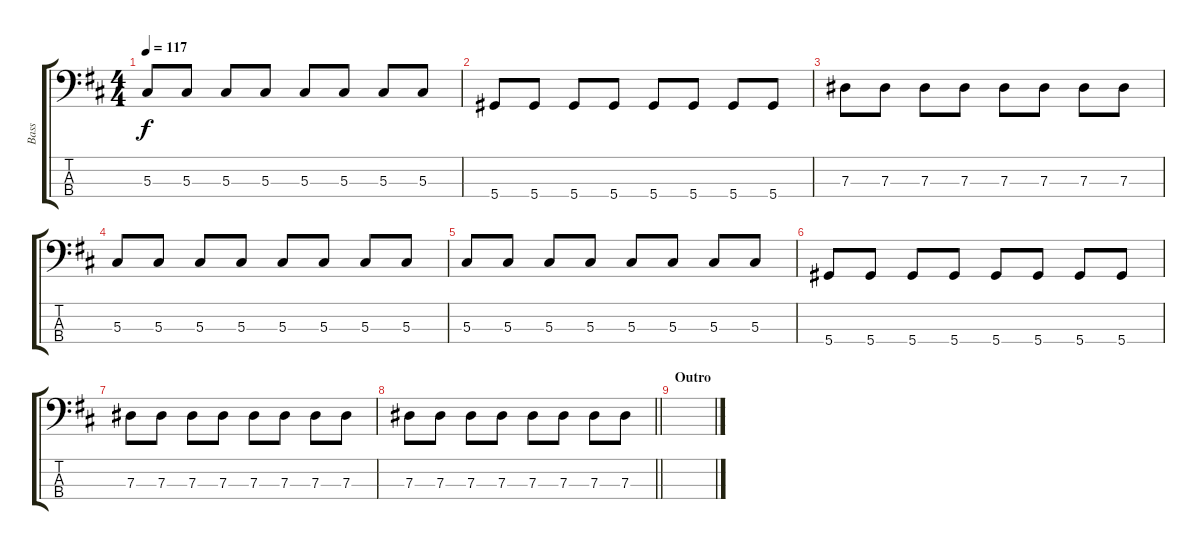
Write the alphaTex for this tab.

\track ("Bass" "Bass") {instrument electricbassfinger}
\staff {score tabs}
\tuning (Gb2 Db2 Ab1 Eb1) {hide}
\ts (4 4)
\tempo 117
\clef f4
\ks d
5.3.8{dy f} 5.3.8 5.3.8 5.3.8 5.3.8 5.3.8 5.3.8 5.3.8 |
5.4.8 5.4.8 5.4.8 5.4.8 5.4.8 5.4.8 5.4.8 5.4.8 |
7.3.8 7.3.8 7.3.8 7.3.8 7.3.8 7.3.8 7.3.8 7.3.8 |
5.3.8 5.3.8 5.3.8 5.3.8 5.3.8 5.3.8 5.3.8 5.3.8 |
5.3.8 5.3.8 5.3.8 5.3.8 5.3.8 5.3.8 5.3.8 5.3.8 |
5.4.8 5.4.8 5.4.8 5.4.8 5.4.8 5.4.8 5.4.8 5.4.8 |
7.3.8 7.3.8 7.3.8 7.3.8 7.3.8 7.3.8 7.3.8 7.3.8 |
\barLineRight lightlight
7.3.8 7.3.8 7.3.8 7.3.8 7.3.8 7.3.8 7.3.8 7.3.8 |
\section ("" "Outro")
